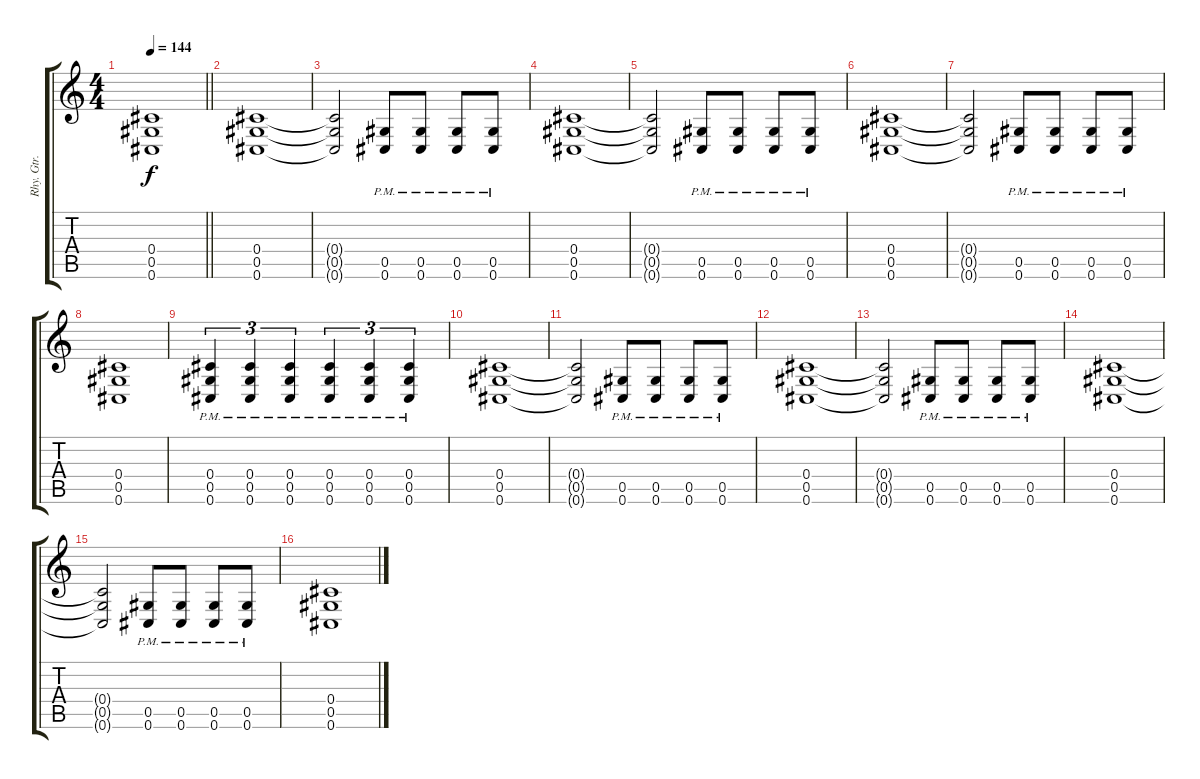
\track ("Rhy. Gtr. 1" "Rhy. Gtr. ") {instrument distortionguitar}
\staff {score tabs}
\tuning (Eb4 Bb3 Gb3 Db3 Ab2 Db2) {hide}
\ts (4 4)
\tempo 144
\clef g2
\barLineRight lightlight
\ks c
(0.4{t} 0.5{t} 0.6{t}).1{dy f} |
\section ("" "")
(0.4 0.5 0.6).1 |
(0.4{t} 0.5{t} 0.6{t}).2 (0.5{pm} 0.6{pm}).8 (0.5{pm} 0.6{pm}).8 (0.5{pm} 0.6{pm}).8 (0.5{pm} 0.6{pm}).8 |
(0.4 0.5 0.6).1 |
(0.4{t} 0.5{t} 0.6{t}).2 (0.5{pm} 0.6{pm}).8 (0.5{pm} 0.6{pm}).8 (0.5{pm} 0.6{pm}).8 (0.5{pm} 0.6{pm}).8 |
(0.4 0.5 0.6).1 |
(0.4{t} 0.5{t} 0.6{t}).2 (0.5{pm} 0.6{pm}).8 (0.5{pm} 0.6{pm}).8 (0.5{pm} 0.6{pm}).8 (0.5{pm} 0.6{pm}).8 |
(0.4 0.5 0.6).1 |
(0.4{pm} 0.5{pm} 0.6{pm}).4{tu (3 2)} (0.4{pm} 0.5{pm} 0.6{pm}).4{tu (3 2)} (0.4{pm} 0.5{pm} 0.6{pm}).4{tu (3 2)} (0.4{pm} 0.5{pm} 0.6{pm}).4{tu (3 2)} (0.4{pm} 0.5{pm} 0.6{pm}).4{tu (3 2)} (0.4{pm} 0.5{pm} 0.6{pm}).4{tu (3 2)} |
(0.4 0.5 0.6).1 |
(0.4{t} 0.5{t} 0.6{t}).2 (0.5{pm} 0.6{pm}).8 (0.5{pm} 0.6{pm}).8 (0.5{pm} 0.6{pm}).8 (0.5{pm} 0.6{pm}).8 |
(0.4 0.5 0.6).1 |
(0.4{t} 0.5{t} 0.6{t}).2 (0.5{pm} 0.6{pm}).8 (0.5{pm} 0.6{pm}).8 (0.5{pm} 0.6{pm}).8 (0.5{pm} 0.6{pm}).8 |
(0.4 0.5 0.6).1 |
(0.4{t} 0.5{t} 0.6{t}).2 (0.5{pm} 0.6{pm}).8 (0.5{pm} 0.6{pm}).8 (0.5{pm} 0.6{pm}).8 (0.5{pm} 0.6{pm}).8 |
(0.4 0.5 0.6).1
